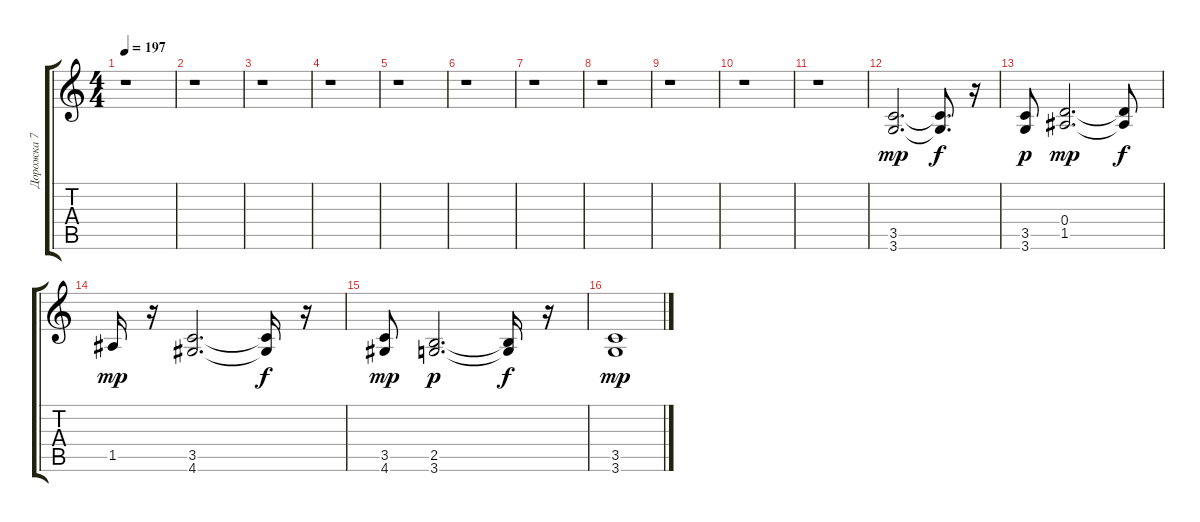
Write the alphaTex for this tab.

\track ("Дорожка 7" "Дорожка 7") {instrument distortionguitar}
\staff {score tabs}
\tuning (E4 B3 G3 D3 A2 E2) {hide}
\ts (4 4)
\tempo 197
\clef g2
\ks c
r.1{dy f} |
r.1 |
r.1 |
r.1 |
r.1 |
r.1 |
r.1 |
r.1 |
r.1 |
r.1 |
r.1 |
(3.5 3.6).2{d dy mp} (3.5{t} 3.6{t}).8{d dy f} r.16 |
(3.5 3.6).8{dy p} (0.4 1.5).2{d dy mp} (0.4{t} 1.5{t}).8{dy f} |
1.5.16{dy mp} r.16 (3.5 4.6).2{d} (3.5{t} 4.6{t}).16{dy f} r.16 |
(3.5 4.6).8{dy mp} (2.5 3.6).2{d dy p} (2.5{t} 3.6{t}).16{dy f} r.16 |
(3.5 3.6).1{dy mp}
